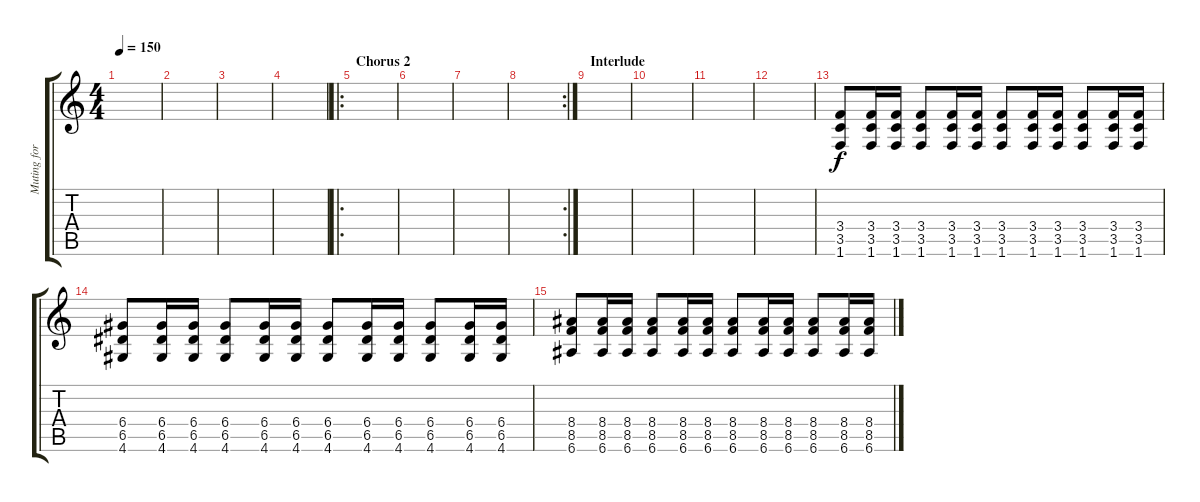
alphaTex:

\track ("Muting for Guitars" "Muting for") {instrument electricguitarmuted}
\staff {score tabs}
\tuning (E4 B3 G3 D3 A2 E2) {hide}
\ts (4 4)
\tempo 150
\clef g2
\ks c
|
|
|
|
\ro
\section ("" "Chorus 2")
|
|
|
\rc 2
|
\section ("" "Interlude")
|
|
|
|
(3.4 3.5 1.6).8 (3.4 3.5 1.6).16 (3.4 3.5 1.6).16 (3.4 3.5 1.6).8 (3.4 3.5 1.6).16 (3.4 3.5 1.6).16 (3.4 3.5 1.6).8 (3.4 3.5 1.6).16 (3.4 3.5 1.6).16 (3.4 3.5 1.6).8 (3.4 3.5 1.6).16 (3.4 3.5 1.6).16 |
(6.4 6.5 4.6).8 (6.4 6.5 4.6).16 (6.4 6.5 4.6).16 (6.4 6.5 4.6).8 (6.4 6.5 4.6).16 (6.4 6.5 4.6).16 (6.4 6.5 4.6).8 (6.4 6.5 4.6).16 (6.4 6.5 4.6).16 (6.4 6.5 4.6).8 (6.4 6.5 4.6).16 (6.4 6.5 4.6).16 |
(8.4 8.5 6.6).8 (8.4 8.5 6.6).16 (8.4 8.5 6.6).16 (8.4 8.5 6.6).8 (8.4 8.5 6.6).16 (8.4 8.5 6.6).16 (8.4 8.5 6.6).8 (8.4 8.5 6.6).16 (8.4 8.5 6.6).16 (8.4 8.5 6.6).8 (8.4 8.5 6.6).16 (8.4 8.5 6.6).16
